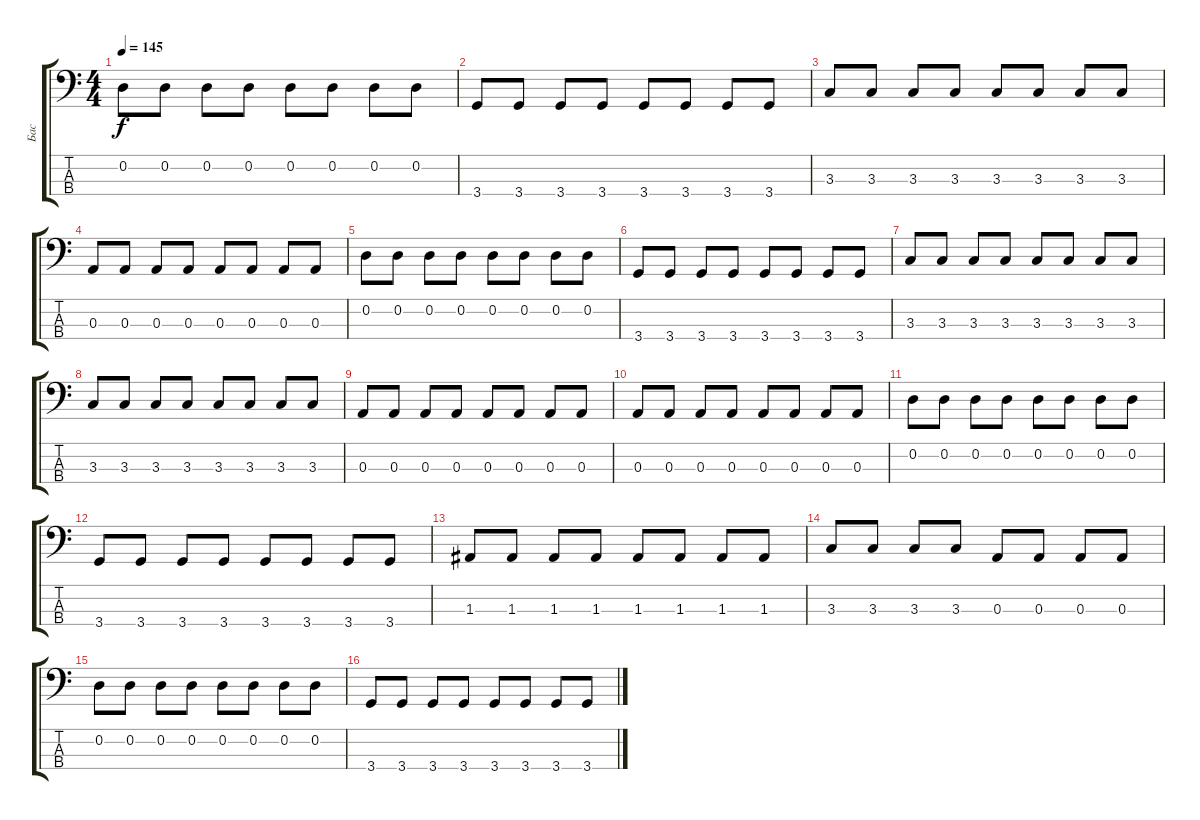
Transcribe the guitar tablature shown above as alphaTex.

\track ("Бас" "Бас") {instrument electricbasspick}
\staff {score tabs}
\tuning (G2 D2 A1 E1) {hide}
\ts (4 4)
\tempo 145
\clef f4
\ks c
0.2.8{dy f} 0.2.8 0.2.8 0.2.8 0.2.8 0.2.8 0.2.8 0.2.8 |
3.4.8 3.4.8 3.4.8 3.4.8 3.4.8 3.4.8 3.4.8 3.4.8 |
3.3.8 3.3.8 3.3.8 3.3.8 3.3.8 3.3.8 3.3.8 3.3.8 |
0.3.8 0.3.8 0.3.8 0.3.8 0.3.8 0.3.8 0.3.8 0.3.8 |
0.2.8 0.2.8 0.2.8 0.2.8 0.2.8 0.2.8 0.2.8 0.2.8 |
3.4.8 3.4.8 3.4.8 3.4.8 3.4.8 3.4.8 3.4.8 3.4.8 |
3.3.8 3.3.8 3.3.8 3.3.8 3.3.8 3.3.8 3.3.8 3.3.8 |
3.3.8 3.3.8 3.3.8 3.3.8 3.3.8 3.3.8 3.3.8 3.3.8 |
0.3.8 0.3.8 0.3.8 0.3.8 0.3.8 0.3.8 0.3.8 0.3.8 |
0.3.8 0.3.8 0.3.8 0.3.8 0.3.8 0.3.8 0.3.8 0.3.8 |
0.2.8 0.2.8 0.2.8 0.2.8 0.2.8 0.2.8 0.2.8 0.2.8 |
3.4.8 3.4.8 3.4.8 3.4.8 3.4.8 3.4.8 3.4.8 3.4.8 |
1.3.8 1.3.8 1.3.8 1.3.8 1.3.8 1.3.8 1.3.8 1.3.8 |
3.3.8 3.3.8 3.3.8 3.3.8 0.3.8 0.3.8 0.3.8 0.3.8 |
0.2.8 0.2.8 0.2.8 0.2.8 0.2.8 0.2.8 0.2.8 0.2.8 |
3.4.8 3.4.8 3.4.8 3.4.8 3.4.8 3.4.8 3.4.8 3.4.8
